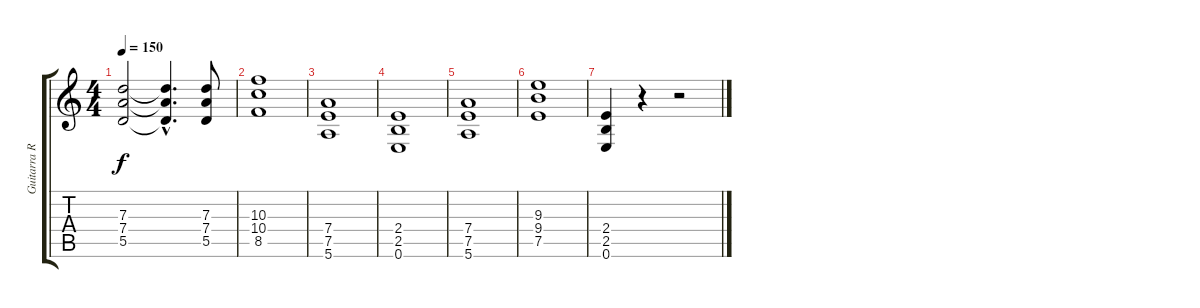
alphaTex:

\track ("Guitarra Ritmica" "Guitarra R") {instrument acousticguitarnylon}
\staff {score tabs}
\tuning (E4 B3 G3 D3 A2 E2) {hide}
\ts (4 4)
\tempo 150
\clef g2
\ks c
(7.3 7.4 5.5).2{dy f} (7.3{hac t} 7.4{hac t} 5.5{hac t}).4{d} (7.3 7.4 5.5).8 |
(10.3 10.4 8.5).1 |
(7.4 7.5 5.6).1 |
(2.4 2.5 0.6).1 |
(7.4 7.5 5.6).1 |
(9.3 9.4 7.5).1 |
(2.4 2.5 0.6).4 r.4 r.2
